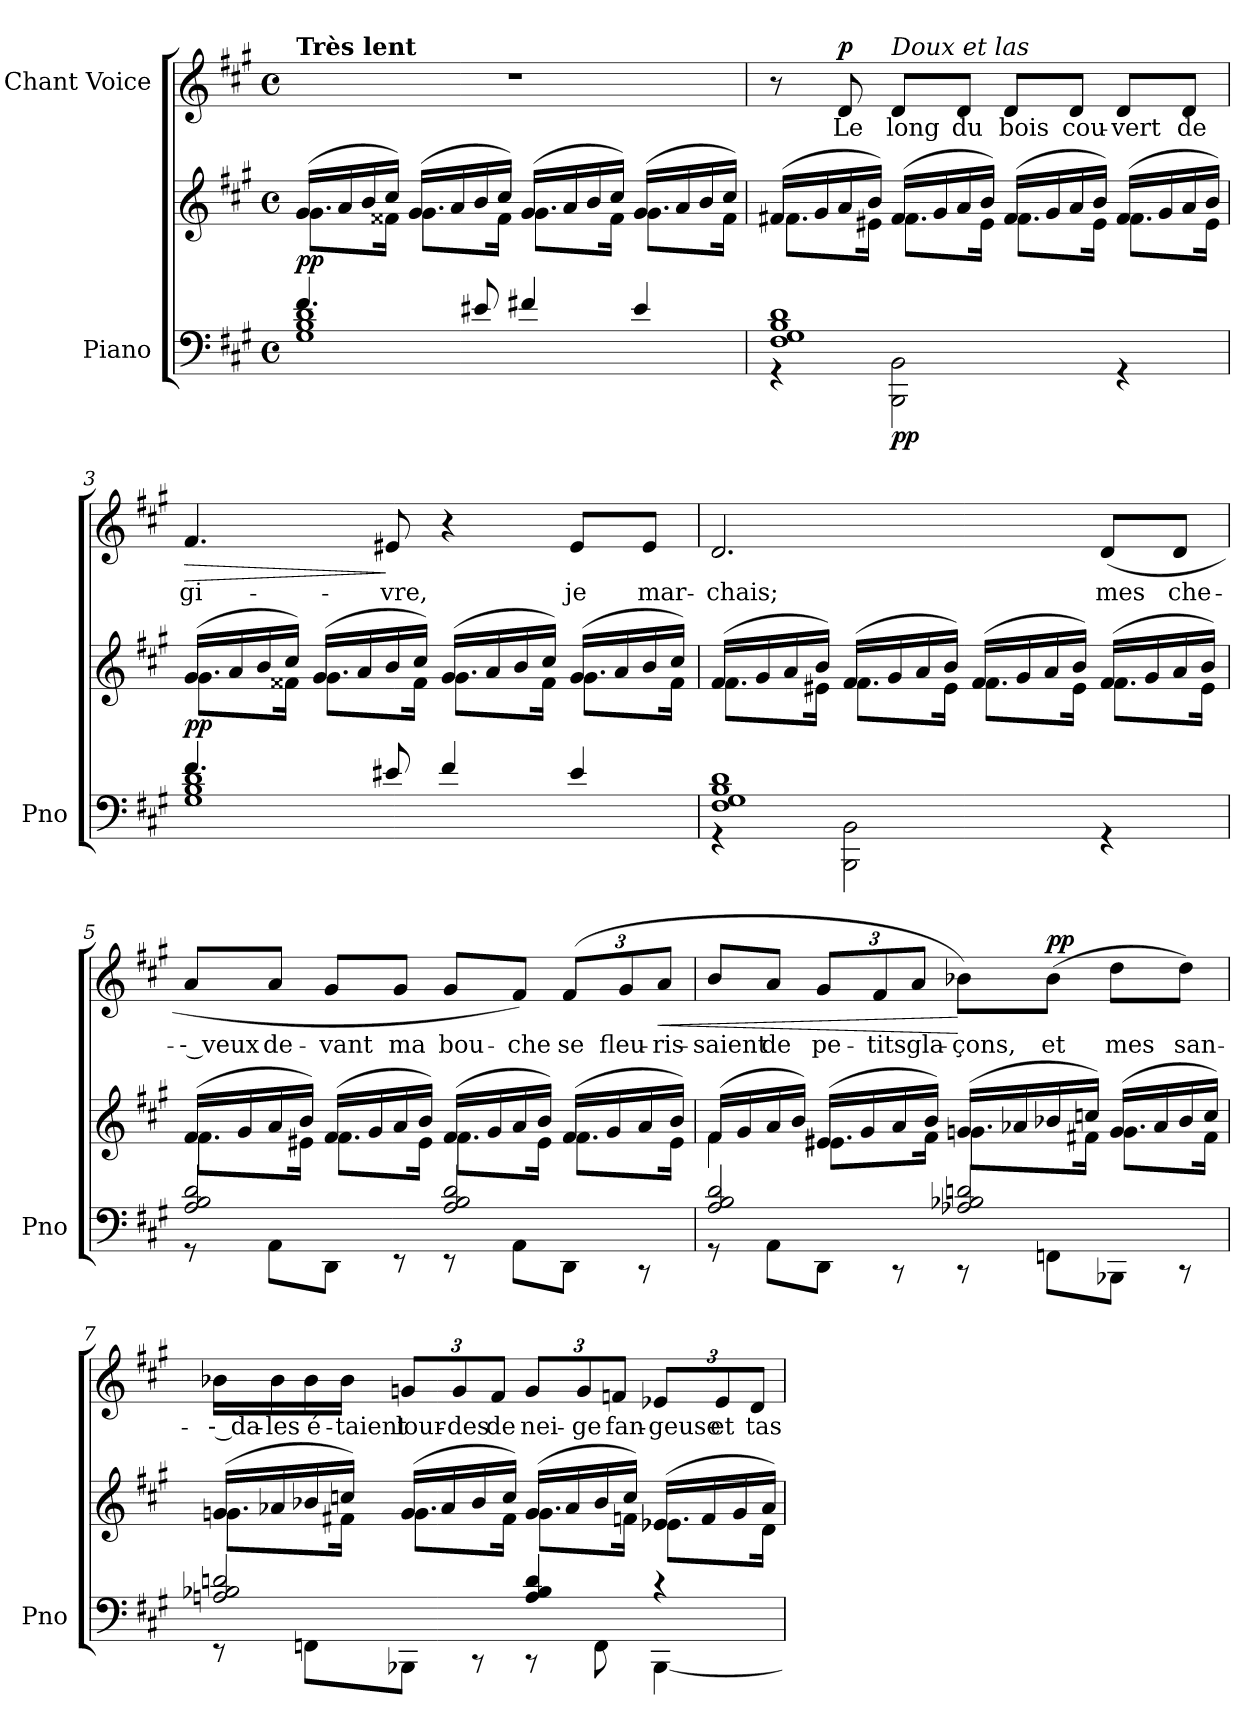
**kern	**kern	**dynam	**kern	**text	**dynam
*part2	*part2	*part2	*part1	*part1	*part1
*staff3	*staff2	*staff2/3	*staff1	*staff1	*staff1
*I"Piano	*	*	*I"Chant Voice	*	*
*I'Pno	*	*	*	*	*
*clefF4	*clefG2	*	*clefG2	*	*
*k[f#c#g#]	*k[f#c#g#]	*	*k[f#c#g#]	*	*
*M4/4	*M4/4	*	*M4/4	*	*
*met(c)	*met(c)	*	*met(c)	*	*
=1	=1	=1	=1	=1	=1
*^	*	*	*	*	*
!	!	!	!	!LO:TX:a:B:t=Très lent	!	!
!	!	!LO:TX:a:B:t=Très lent	!	!	!	!
!	!	!LO:N:head=solid	!LO:DY:b	!	!	!
*	*	*^	*	*	*	*
4.f#/	1G# 1B 1d	(16g#/LL	8.g#\L	pp	1r	.	.
.	.	16a/	.	.	.	.	.
.	.	16b/	.	.	.	.	.
.	.	16cc#/JJ)	16f##X\Jk	.	.	.	.
!	!	!LO:N:head=solid	!	!	!	!	!
.	.	(16g#/LL	8.g#\L	.	.	.	.
.	.	16a/	.	.	.	.	.
8e#X/	.	16b/	.	.	.	.	.
.	.	16cc#/JJ)	16f##\Jk	.	.	.	.
!	!	!LO:N:head=solid	!	!	!	!	!
4f#X/	.	(16g#/LL	8.g#\L	.	.	.	.
.	.	16a/	.	.	.	.	.
.	.	16b/	.	.	.	.	.
.	.	16cc#/JJ)	16f##\Jk	.	.	.	.
!	!	!LO:N:head=solid	!	!	!	!	!
4e#/	.	(16g#/LL	8.g#\L	.	.	.	.
.	.	16a/	.	.	.	.	.
.	.	16b/	.	.	.	.	.
.	.	16cc#/JJ)	16f##\Jk	.	.	.	.
=2	=2	=2	=2	=2	=2	=2	=2
!	!	!LO:N:head=solid	!	!	!	!	!
1F# 1G# 1B 1d	4r	(16f#X/LL	8.f#\L	.	8r	.	.
.	.	16g#/	.	.	.	.	.
!	!	!	!	!	!	!	!LO:DY:a
.	.	16a/	.	.	8d/	Le	p
.	.	16b/JJ)	16e#X\Jk	.	.	.	.
!	!	!	!	!	!LO:TX:i:t=Doux et las	!	!
!	!	!LO:N:head=solid	!	!LO:DY:b=2	!	!	!
.	2BBB\ 2BB\	(16f#/LL	8.f#\L	pp	8d/L	long	.
.	.	16g#/	.	.	.	.	.
.	.	16a/	.	.	8d/J	du	.
.	.	16b/JJ)	16e#\Jk	.	.	.	.
!	!	!LO:N:head=solid	!	!	!	!	!
.	.	(16f#/LL	8.f#\L	.	8d/L	bois	.
.	.	16g#/	.	.	.	.	.
.	.	16a/	.	.	8d/J	cou-	.
.	.	16b/JJ)	16e#\Jk	.	.	.	.
!	!	!LO:N:head=solid	!	!	!	!	!
.	4r	(16f#/LL	8.f#\L	.	8d/L	-vert	.
.	.	16g#/	.	.	.	.	.
.	.	16a/	.	.	8d/J	de	.
.	.	16b/JJ)	16e#\Jk	.	.	.	.
=3	=3	=3	=3	=3	=3	=3	=3
!	!	!LO:N:head=solid	!	!LO:DY:b	!	!	!LO:HP:b
4.f#/	1G# 1B 1d	(16g#/LL	8.g#\L	pp	4.f#/	gi-	>
.	.	16a/	.	.	.	.	.
.	.	16b/	.	.	.	.	.
.	.	16cc#/JJ)	16f##X\Jk	.	.	.	.
!	!	!LO:N:head=solid	!	!	!	!	!
.	.	(16g#/LL	8.g#\L	.	.	.	.
.	.	16a/	.	.	.	.	.
8e#X/	.	16b/	.	.	8e#X/	-vre,	]
.	.	16cc#/JJ)	16f##\Jk	.	.	.	.
!	!	!LO:N:head=solid	!	!	!	!	!
4f#/	.	(16g#/LL	8.g#\L	.	4r	.	.
.	.	16a/	.	.	.	.	.
.	.	16b/	.	.	.	.	.
.	.	16cc#/JJ)	16f##\Jk	.	.	.	.
!	!	!LO:N:head=solid	!	!	!	!	!
4e#/	.	(16g#/LL	8.g#\L	.	8e#/L	je	.
.	.	16a/	.	.	.	.	.
.	.	16b/	.	.	8e#/J	mar-	.
.	.	16cc#/JJ)	16f##\Jk	.	.	.	.
=4	=4	=4	=4	=4	=4	=4	=4
!	!	!LO:N:head=solid	!	!	!	!	!
1F# 1G# 1B 1d	4r	(16f#/LL	8.f#\L	.	2.d/	-chais;	.
.	.	16g#/	.	.	.	.	.
.	.	16a/	.	.	.	.	.
.	.	16b/JJ)	16e#X\Jk	.	.	.	.
!	!	!LO:N:head=solid	!	!	!	!	!
.	2BBB\ 2BB\	(16f#/LL	8.f#\L	.	.	.	.
.	.	16g#/	.	.	.	.	.
.	.	16a/	.	.	.	.	.
.	.	16b/JJ)	16e#\Jk	.	.	.	.
!	!	!LO:N:head=solid	!	!	!	!	!
.	.	(16f#/LL	8.f#\L	.	.	.	.
.	.	16g#/	.	.	.	.	.
.	.	16a/	.	.	.	.	.
.	.	16b/JJ)	16e#\Jk	.	.	.	.
!	!	!LO:N:head=solid	!	!	!	!	!
.	4r	(16f#/LL	8.f#\L	.	(>8d/L	mes	.
.	.	16g#/	.	.	.	.	.
.	.	16a/	.	.	8d/J	che-	.
.	.	16b/JJ)	16e#\Jk	.	.	.	.
=5	=5	=5	=5	=5	=5	=5	=5
!	!	!LO:N:head=solid	!	!LO:DY:b	!	!	!
!	!	!	!	!LO:DY:n=1:b	!	!	!
2A/ 2B/ 2d/	8r	(16f#/LL	8.f#\L	other-dynamics pp	8a/L	-- veux	.
.	.	16g#/	.	.	.	.	.
.	8AA\L	16a/	.	.	8a/J	de-	.
.	.	16b/JJ)	16e#X\Jk	.	.	.	.
!	!	!LO:N:head=solid	!	!	!	!	!
.	8DD\J	(16f#/LL	8.f#\L	.	8g#/L	-vant	.
.	.	16g#/	.	.	.	.	.
.	8r	16a/	.	.	8g#/J	ma	.
.	.	16b/JJ)	16e#\Jk	.	.	.	.
!	!	!LO:N:head=solid	!	!	!	!	!
2A/ 2B/ 2d/	8r	(16f#/LL	8.f#\L	.	8g#/L	bou-	.
.	.	16g#/	.	.	.	.	.
.	8AA\L	16a/	.	.	8f#/J)	-che	.
.	.	16b/JJ)	16e#\Jk	.	.	.	.
!	!	!LO:N:head=solid	!	!	!	!	!
*	*	*	*	*	*Xbrackettup	*	*
.	8DD\J	(16f#/LL	8.f#\L	.	(>12f#/L	se	.
.	.	16g#/	.	.	.	.	.
.	.	.	.	.	12g#/	fleu-	.
.	8r	16a/	.	.	.	.	.
!	!	!	!	!	!	!	!LO:HP:b
.	.	.	.	.	12a/J	-ris-	<
.	.	16b/JJ)	16e#\Jk	.	.	.	.
=6	=6	=6	=6	=6	=6	=6	=6
2A/ 2B/ 2d/	8r	(16f#/LL	4f#\	.	8b/L	-saient	.
.	.	16g#/	.	.	.	.	.
.	8AA\L	16a/	.	.	8a/J	de	.
.	.	16b/JJ)	.	.	.	.	.
!	!	!LO:N:head=solid	!	!	!	!	!
.	8DD\J	(16e#X/LL	8.e#\L	.	12g#/L	pe-	.
.	.	16g#/	.	.	.	.	.
.	.	.	.	.	12f#/	-tits	.
.	8r	16a/	.	.	.	.	.
.	.	.	.	.	12a/J	gla-	.
.	.	16b/JJ)	16f#\Jk	.	.	.	.
!	!	!LO:N:head=solid	!	!	!	!	!
2A-X/ 2B-X/ 2dn/	8r	(16gn/LL	8.g\L	.	8b-X\L)	-çons,	[
.	.	16a-X/	.	.	.	.	.
!	!	!	!	!	!	!	!LO:DY:a
.	8FFn\L	16b-X/	.	.	(8b-\J	et	pp
.	.	16ccn/JJ)	16f#X\Jk	.	.	.	.
!	!	!LO:N:head=solid	!	!	!	!	!
.	8BBB-X\J	(16g/LL	8.g\L	.	8dd\L	mes	.
.	.	16a-/	.	.	.	.	.
.	8r	16b-/	.	.	8dd\J)	san-	.
.	.	16cc/JJ)	16f#\Jk	.	.	.	.
=7	=7	=7	=7	=7	=7	=7	=7
!	!	!LO:N:head=solid	!	!	!	!	!
2An/ 2B-X/ 2dn/	8r	(16gn/LL	8.g\L	.	16b-X\LL	-- da-	.
.	.	16a-X/	.	.	16b-\	-les	.
.	8FFn\L	16b-X/	.	.	16b-\	é-	.
.	.	16ccn/JJ)	16f#X\Jk	.	16b-\JJ	-taient	.
!	!	!LO:N:head=solid	!	!	!	!	!
.	8BBB-X\J	(16g/LL	8.g\L	.	12gn/L	lour-	.
.	.	16a-/	.	.	.	.	.
.	.	.	.	.	12g/	-des	.
.	8r	16b-/	.	.	.	.	.
.	.	.	.	.	12f#/J	de	.
.	.	16cc/JJ)	16f#\Jk	.	.	.	.
!	!	!LO:N:head=solid	!	!	!	!	!
4A/ 4B-/ 4d/	8r	(16g/LL	8.g\L	.	12g/L	nei-	.
.	.	16a-/	.	.	.	.	.
.	.	.	.	.	12g/	-ge	.
.	8FF\	16b-/	.	.	.	.	.
.	.	.	.	.	12fn/J	fan-	.
.	.	16cc/JJ)	16fn\Jk	.	.	.	.
!	!	!LO:N:head=solid	!	!	!	!	!
4r	[4BBB-\	(16e-X/LL	8.e-\L	.	12e-X/L	-geuse	.
.	.	16f/	.	.	.	.	.
.	.	.	.	.	12e-/	et	.
.	.	16g/	.	.	.	.	.
.	.	.	.	.	12d/J	tas-	.
.	.	16a-/JJ)	16d\Jk	.	.	.	.
*v	*v	*	*	*	*	*	*
*	*v	*v	*	*	*	*
=	=	=	=	=	=
*-	*-	*-	*-	*-	*-
